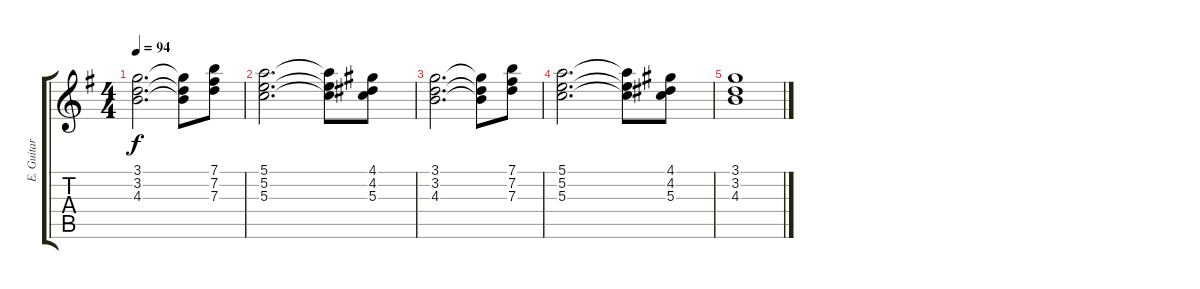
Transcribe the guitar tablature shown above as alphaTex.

\track ("E. Guitar V" "E. Guitar ") {instrument electricguitarjazz}
\staff {score tabs}
\tuning (E4 B3 G3 D3 A2 E2) {hide}
\ts (4 4)
\tempo 94
\clef g2
\ks g
(3.1 3.2 4.3).2{d dy f} (3.1{t} 3.2{t} 4.3{t}).8 (7.1 7.2 7.3).8 |
(5.1 5.2 5.3).2{d} (5.1{t} 5.2{t} 5.3{t}).8 (4.1 4.2 5.3).8 |
(3.1 3.2 4.3).2{d} (3.1{t} 3.2{t} 4.3{t}).8 (7.1 7.2 7.3).8 |
(5.1 5.2 5.3).2{d} (5.1{t} 5.2{t} 5.3{t}).8 (4.1 4.2 5.3).8 |
(3.1 3.2 4.3).1
